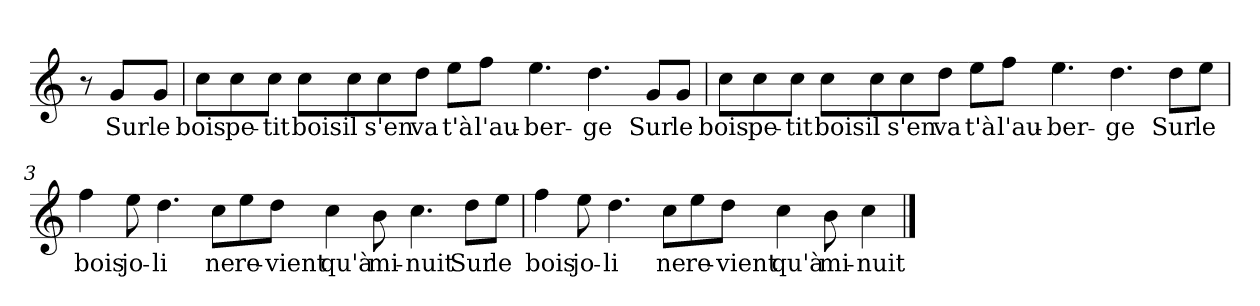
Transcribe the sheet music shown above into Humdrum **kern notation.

**kern	**text
*part1	*part1
*staff1	*staff1
*clefG2	*
*k[]	*
*C:	*
=	=
8r	.
!	!LO:LY:b
8g/L	Sur
!	!LO:LY:b
8g/J	le
=1	=1
!	!LO:LY:b
8cc\L	bois
!	!LO:LY:b
8cc\	pe-
!	!LO:LY:b
8cc\J	-tit
!	!LO:LY:b
8cc\L	bois
!	!LO:LY:b
8cc\	il
!	!LO:LY:b
8cc\	s'en
!	!LO:LY:b
8dd\J	va
!	!LO:LY:b
8ee\L	t'à
!	!LO:LY:b
8ff\J	l'au-
!	!LO:LY:b
4.ee\	-ber-
!	!LO:LY:b
4.dd\	-ge
!	!LO:LY:b
8g/L	Sur
!	!LO:LY:b
8g/J	le
=2	=2
!	!LO:LY:b
8cc\L	bois
!	!LO:LY:b
8cc\	pe-
!	!LO:LY:b
8cc\J	-tit
!	!LO:LY:b
8cc\L	bois
!	!LO:LY:b
8cc\	il
!	!LO:LY:b
8cc\	s'en
!	!LO:LY:b
8dd\J	va
!	!LO:LY:b
8ee\L	t'à
!	!LO:LY:b
8ff\J	l'au-
!	!LO:LY:b
4.ee\	-ber-
!	!LO:LY:b
4.dd\	-ge
!	!LO:LY:b
8dd\L	Sur
!	!LO:LY:b
8ee\J	le
!!LO:LB:g=z
=3	=3
!	!LO:LY:b
4ff\	bois
!	!LO:LY:b
8ee\	jo-
!	!LO:LY:b
4.dd\	-li
!	!LO:LY:b
8cc\L	ne
!	!LO:LY:b
8ee\	re-
!	!LO:LY:b
8dd\J	-vient
!	!LO:LY:b
4cc\	qu'à
!	!LO:LY:b
8b\	mi-
!	!LO:LY:b
4.cc\	-nuit
!	!LO:LY:b
8dd\L	Sur
!	!LO:LY:b
8ee\J	le
=4	=4
!	!LO:LY:b
4ff\	bois
!	!LO:LY:b
8ee\	jo-
!	!LO:LY:b
4.dd\	-li
!	!LO:LY:b
8cc\L	ne
!	!LO:LY:b
8ee\	re-
!	!LO:LY:b
8dd\J	-vient
!	!LO:LY:b
4cc\	qu'à
!	!LO:LY:b
8b\	mi-
!	!LO:LY:b
4cc\	-nuit
==	==
*-	*-
